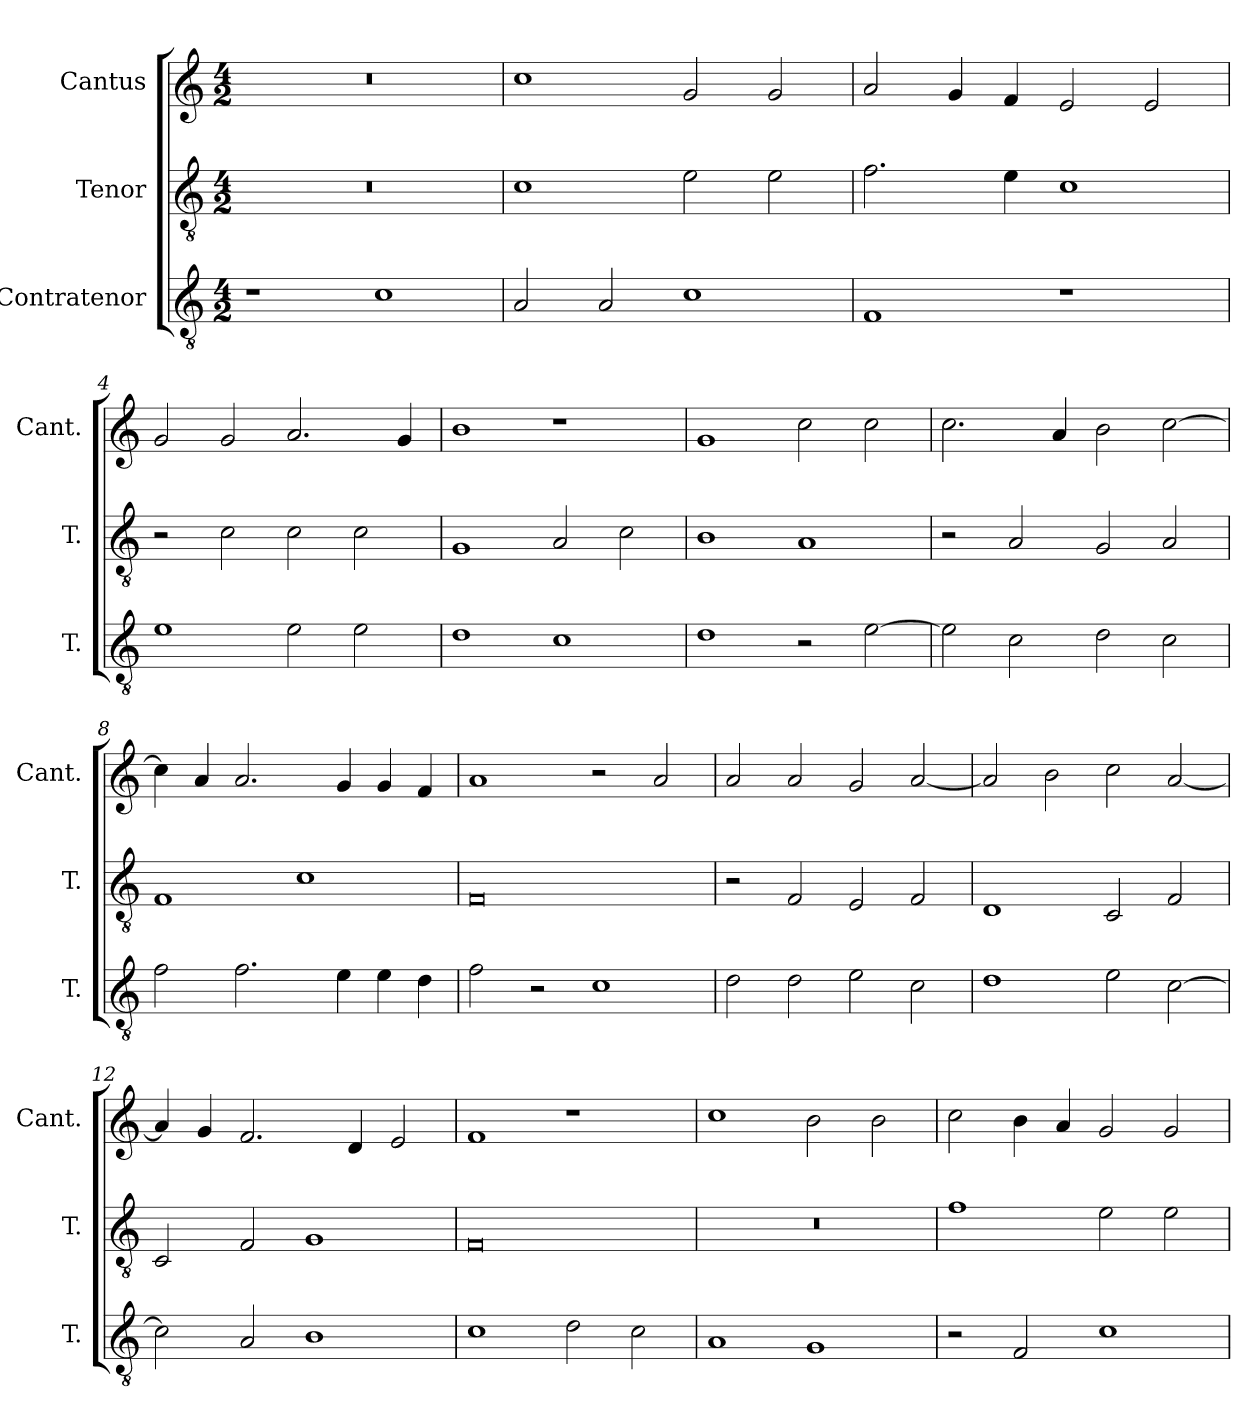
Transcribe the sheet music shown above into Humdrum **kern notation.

**kern	**kern	**kern
*part3	*part2	*part1
*staff3	*staff2	*staff1
*I"Contratenor	*I"Tenor	*I"Cantus
*I'T.	*I'T.	*I'Cant.
*clefGv2	*clefGv2	*clefG2
*ITrd7c12	*ITrd7c12	*
*k[]	*k[]	*k[]
*C:	*C:	*C:
*M4/2	*M4/2	*M4/2
=1	=1	=1
1r	0r	0r
1C\	.	.
=2	=2	=2
2AA/	1C\	1cc\
2AA/	.	.
1C\	2E\	2g/
.	2E\	2g/
=3	=3	=3
1FF/	2.F\	2a/
.	.	4g/
.	4E\	4f/
1r	1C\	2e/
.	.	2e/
=4	=4	=4
1E\	2r	2g/
.	2C\	2g/
2E\	2C\	2.a/
2E\	2C\	.
.	.	4g/
=5	=5	=5
1D\	1GG/	1b\
1C\	2AA/	1r
.	2C\	.
=6	=6	=6
1D\	1BB\	1g/
2r	1AA/	2cc\
[2E\	.	2cc\
=7	=7	=7
2E\]	2r	2.cc\
2C\	2AA/	.
.	.	4a/
2D\	2GG/	2b\
2C\	2AA/	[2cc\
=8	=8	=8
2F\	1FF/	4cc\]
.	.	4a/
2.F\	.	2.a/
.	1C\	.
4E\	.	4g/
4E\	.	4g/
4D\	.	4f/
=9	=9	=9
2F\	0FF/	1a/
2r	.	.
1C\	.	2r
.	.	2a/
=10	=10	=10
2D\	2r	2a/
2D\	2FF/	2a/
2E\	2EE/	2g/
2C\	2FF/	[2a/
=11	=11	=11
1D\	1DD/	2a/]
.	.	2b\
2E\	2CC/	2cc\
[2C\	2FF/	[2a/
=12	=12	=12
2C\]	2CC/	4a/]
.	.	4g/
2AA/	2FF/	2.f/
1BB\	1GG/	.
.	.	4d/
.	.	2e/
=13	=13	=13
1C\	0FF/	1f/
2D\	.	1r
2C\	.	.
=14	=14	=14
1AA/	0r	1cc\
1GG/	.	2b\
.	.	2b\
=15	=15	=15
2r	1F\	2cc\
2FF/	.	4b\
.	.	4a/
1C\	2E\	2g/
.	2E\	2g/
=	=	=
*-	*-	*-
